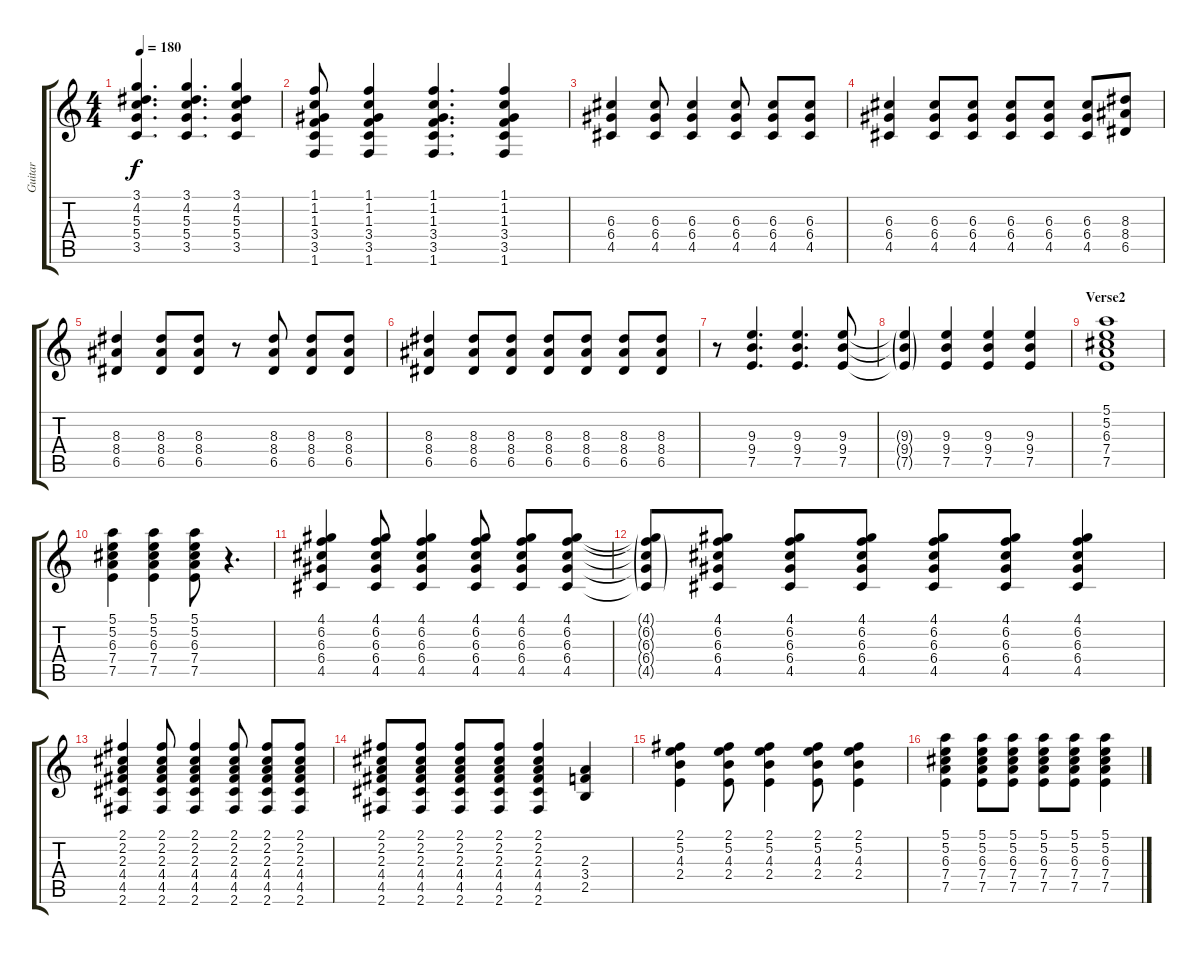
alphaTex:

\track ("Guitar" "Guitar") {instrument distortionguitar}
\staff {score tabs}
\tuning (E4 B3 G3 D3 A2 E2) {hide}
\ts (4 4)
\tempo 180
\clef g2
\ks c
(3.1 4.2 5.3 5.4 3.5).4{d dy f} (3.1 4.2 5.3 5.4 3.5).4{d} (3.1 4.2 5.3 5.4 3.5).4 |
(1.1 1.2 1.3 3.4 3.5 1.6).8 (1.1 1.2 1.3 3.4 3.5 1.6).4 (1.1 1.2 1.3 3.4 3.5 1.6).4{d} (1.1 1.2 1.3 3.4 3.5 1.6).4 |
(6.3 6.4 4.5).4 (6.3 6.4 4.5).8 (6.3 6.4 4.5).4 (6.3 6.4 4.5).8 (6.3 6.4 4.5).8 (6.3 6.4 4.5).8 |
(6.3 6.4 4.5).4 (6.3 6.4 4.5).8 (6.3 6.4 4.5).8 (6.3 6.4 4.5).8 (6.3 6.4 4.5).8 (6.3 6.4 4.5).8 (8.3 8.4 6.5).8 |
(8.3 8.4 6.5).4 (8.3 8.4 6.5).8 (8.3 8.4 6.5).8 r.8 (8.3 8.4 6.5).8 (8.3 8.4 6.5).8 (8.3 8.4 6.5).8 |
(8.3 8.4 6.5).4 (8.3 8.4 6.5).8 (8.3 8.4 6.5).8 (8.3 8.4 6.5).8 (8.3 8.4 6.5).8 (8.3 8.4 6.5).8 (8.3 8.4 6.5).8 |
r.8 (9.3 9.4 7.5).4{d} (9.3 9.4 7.5).4{d} (9.3 9.4 7.5).8 |
(9.3{g t} 9.4{g t} 7.5{g t}).4 (9.3 9.4 7.5).4 (9.3 9.4 7.5).4 (9.3 9.4 7.5).4 |
\section ("" "Verse2")
(5.1 5.2 6.3 7.4 7.5).1 |
(5.1 5.2 6.3 7.4 7.5).4 (5.1 5.2 6.3 7.4 7.5).4 (5.1 5.2 6.3 7.4 7.5).8 r.4{d} |
(4.1 6.2 6.3 6.4 4.5).4 (4.1 6.2 6.3 6.4 4.5).8 (4.1 6.2 6.3 6.4 4.5).4 (4.1 6.2 6.3 6.4 4.5).8 (4.1 6.2 6.3 6.4 4.5).8 (4.1 6.2 6.3 6.4 4.5).8 |
(4.1{g t} 6.2{g t} 6.3{g t} 6.4{g t} 4.5{g t}).8 (4.1 6.2 6.3 6.4 4.5).8 (4.1 6.2 6.3 6.4 4.5).8 (4.1 6.2 6.3 6.4 4.5).8 (4.1 6.2 6.3 6.4 4.5).8 (4.1 6.2 6.3 6.4 4.5).8 (4.1 6.2 6.3 6.4 4.5).4 |
(2.1 2.2 2.3 4.4 4.5 2.6).4 (2.1 2.2 2.3 4.4 4.5 2.6).8 (2.1 2.2 2.3 4.4 4.5 2.6).4 (2.1 2.2 2.3 4.4 4.5 2.6).8 (2.1 2.2 2.3 4.4 4.5 2.6).8 (2.1 2.2 2.3 4.4 4.5 2.6).8 |
(2.1 2.2 2.3 4.4 4.5 2.6).8 (2.1 2.2 2.3 4.4 4.5 2.6).8 (2.1 2.2 2.3 4.4 4.5 2.6).8 (2.1 2.2 2.3 4.4 4.5 2.6).8 (2.1 2.2 2.3 4.4 4.5 2.6).4 (2.3 3.4 2.5).4 |
(2.1 5.2 4.3 2.4).4 (2.1 5.2 4.3 2.4).8 (2.1 5.2 4.3 2.4).4 (2.1 5.2 4.3 2.4).8 (2.1 5.2 4.3 2.4).4 |
(5.1 5.2 6.3 7.4 7.5).4 (5.1 5.2 6.3 7.4 7.5).8 (5.1 5.2 6.3 7.4 7.5).8 (5.1 5.2 6.3 7.4 7.5).8 (5.1 5.2 6.3 7.4 7.5).8 (5.1 5.2 6.3 7.4 7.5).4
